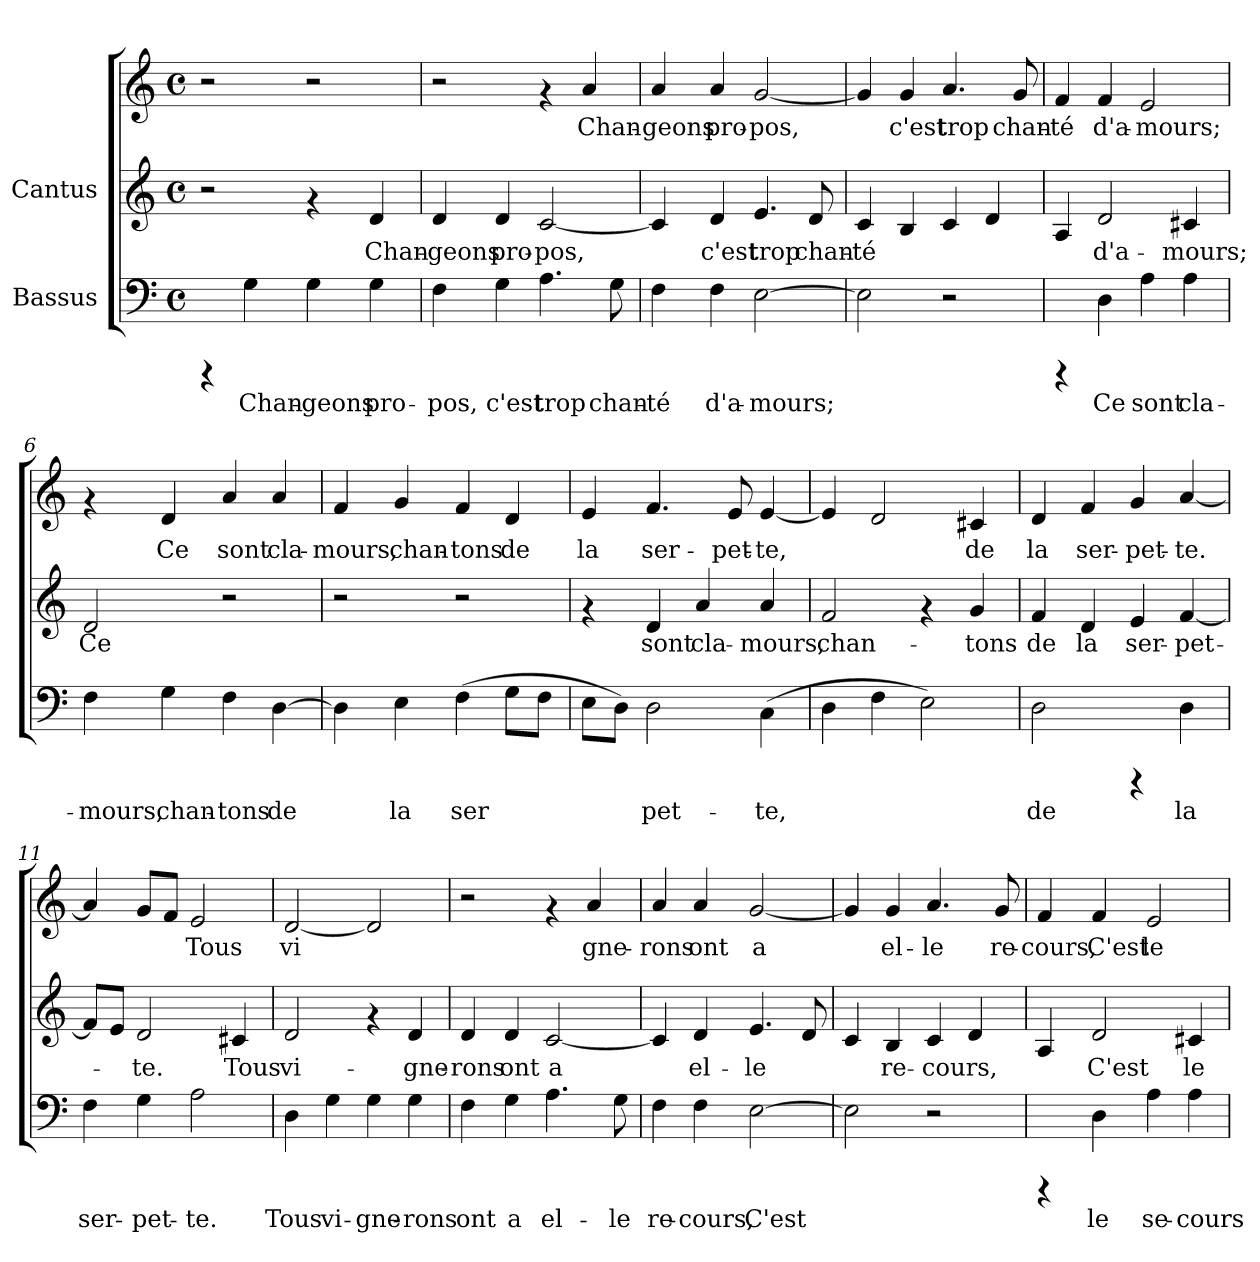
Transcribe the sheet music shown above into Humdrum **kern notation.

**kern	**text	**kern	**text	**kern	**text
*part2	*part2	*part1	*part1	*part1	*part1
*staff3	*staff3	*staff2	*staff2	*staff1	*staff1
*I"Bassus	*	*I"Cantus	*	*	*
!!LO:PB:g=z
*stria5	*	*stria5	*	*stria5	*
*clefF4	*	*clefG2	*	*clefG2	*
*M4/4	*	*M4/4	*	*M4/4	*
*met(c)	*	*met(c)	*	*met(c)	*
*MM144	*	*MM144	*	*MM144	*
=1	=1	=1	=1	=1	=1
4rCCC	.	2r	.	2r	.
!	!LO:LY:b:cj	!	!	!	!
4G\	Chan-	.	.	.	.
!	!LO:LY:b:cj	!	!	!	!
4G\	-geons	4rf	.	2r	.
!	!LO:LY:b:cj	!	!LO:LY:b:cj	!	!
4G\	pro-	4d/	Chan-	.	.
=2	=2	=2	=2	=2	=2
!	!LO:LY:b:cj	!	!LO:LY:b:cj	!	!
4F\	-pos,	4d/	-geons	2r	.
!	!LO:LY:b:cj	!	!LO:LY:b:cj	!	!
4G\	c'est	4d/	pro-	.	.
!	!LO:LY:b:cj	!	!LO:LY:b:cj	!	!
4.A\	trop	[<2c/	-pos,	4rf	.
!	!	!	!	!	!LO:LY:b:cj
.	.	.	.	4a/	-Chan-
!	!LO:LY:b:cj	!	!	!	!
8G\	chan-	.	.	.	.
=3	=3	=3	=3	=3	=3
!	!LO:LY:b:cj	!	!LO:LY:b:cj	!	!LO:LY:b:cj
4F\	-té	4c/]	.	4a/	geons
!	!LO:LY:b:cj	!	!LO:LY:b:cj	!	!LO:LY:b:cj
4F\	d'a-	4d/	c'est	4a/	pro-
!	!LO:LY:b:cj	!	!LO:LY:b:cj	!	!LO:LY:b:cj
[>2E\	-mours;	4.e/	trop	[<2g/	-pos,
!	!	!	!LO:LY:b:cj	!	!
.	.	8d/	chan-	.	.
=4	=4	=4	=4	=4	=4
!	!	!	!LO:LY:b:cj	!	!LO:LY:b:cj
2E\]	.	4c/	-té	4g/]	-
!	!	!	!LO:LY:b:cj	!	!LO:LY:b:cj
.	.	4B/	.	4g/	c'est
!	!	!	!LO:LY:b:cj	!	!LO:LY:b:cj
2r	.	4c/	.	4.a/	trop
!	!	!	!LO:LY:b:cj	!	!
.	.	4d/	.	.	.
!	!	!	!	!	!LO:LY:b:cj
.	.	.	.	8g/	chan-
!!LO:LB:g=z
=5	=5	=5	=5	=5	=5
!	!	!	!LO:LY:b:cj	!	!LO:LY:b:cj
4rCCC	.	4A/	.	4f/	té
!	!LO:LY:b:cj	!	!LO:LY:b:cj	!	!LO:LY:b:cj
4D\	Ce	2d/	d'a-	4f/	d'a-
!	!LO:LY:b:cj	!	!	!	!LO:LY:b:cj
4A\	sont	.	.	2e/	-mours;
!	!LO:LY:b:cj	!	!LO:LY:b:cj	!	!
4A\	cla-	4c#X/	-mours;	.	.
=6	=6	=6	=6	=6	=6
!	!LO:LY:b:cj	!	!LO:LY:b:cj	!	!
4F\	-mours,	2d/	-Ce	4rf	.
!	!LO:LY:b:cj	!	!	!	!LO:LY:b:cj
4G\	chan-	.	.	4d/	Ce
!	!LO:LY:b:cj	!	!	!	!LO:LY:b:cj
4F\	-tons	2r	.	4a/	sont
!	!LO:LY:b:cj	!	!	!	!LO:LY:b:cj
[>4D\	de	.	.	4a/	cla-
=7	=7	=7	=7	=7	=7
!	!LO:LY:b:cj	!	!	!	!LO:LY:b:cj
4D\]	.	2r	.	4f/	mours,
!	!LO:LY:b:cj	!	!	!	!LO:LY:b:cj
4E\	la	.	.	4g/	chan-
!	!LO:LY:b:cj	!	!	!	!LO:LY:b:cj
(>4F\	ser-	2r	.	4f/	-tons
!	!LO:LY:b:cj	!	!	!	!LO:LY:b:cj
8G\L	--	.	.	4d/	de
!	!LO:LY:b:cj	!	!	!	!
8F\J	--	.	.	.	.
=8	=8	=8	=8	=8	=8
!	!LO:LY:b:cj	!	!	!	!LO:LY:b:cj
8E\L	-	4rf	.	4e/	la
!	!LO:LY:b:cj	!	!	!	!
8D\J)	.	.	.	.	.
!	!LO:LY:b:cj	!	!LO:LY:b:cj	!	!LO:LY:b:cj
2D\	pet-	4d/	sont	4.f/	ser-
!	!	!	!LO:LY:b:cj	!	!
.	.	4a/	cla-	.	.
!	!	!	!	!	!LO:LY:b:cj
.	.	.	.	8e/	-pet-
!	!LO:LY:b:cj	!	!LO:LY:b:cj	!	!LO:LY:b:cj
(>4C\	-te,	4a/	-mours,	[<4e/	-te,
!!LO:LB:g=z
=9	=9	=9	=9	=9	=9
!	!	!	!LO:LY:b:cj	!	!LO:LY:b:cj
4D\	.	2f/	chan-	4e/]	.
!	!	!	!	!	!LO:LY:b:cj
4F\	.	.	.	2d/	.
2E\)	.	4rf	.	.	.
!	!	!	!LO:LY:b:cj	!	!LO:LY:b:cj
.	.	4g/	-tons	4c#X/	de
=10	=10	=10	=10	=10	=10
!	!LO:LY:b:cj	!	!LO:LY:b:cj	!	!LO:LY:b:cj
2D\	de	4f/	de	4d/	la
!	!	!	!LO:LY:b:cj	!	!LO:LY:b:cj
.	.	4d/	la	4f/	ser-
!	!	!	!LO:LY:b:cj	!	!LO:LY:b:cj
4rCCC	.	4e/	ser-	4g/	-pet-
!	!LO:LY:b:cj	!	!LO:LY:b:cj	!	!LO:LY:b:cj
4D\	la	[<4f/	-pet-	[<4a/	-te.
=11	=11	=11	=11	=11	=11
!	!LO:LY:b:cj	!	!LO:LY:b:cj	!	!LO:LY:b:cj
4F\	ser-	8f/L]	.	4a/]	-
!	!	!	!LO:LY:b:cj	!	!
.	.	8e/J	.	.	.
!	!LO:LY:b:cj	!	!LO:LY:b:cj	!	!LO:LY:b:cj
4G\	-pet-	2d/	te.	8g/L	.
!	!	!	!	!	!LO:LY:b:cj
.	.	.	.	8f/J	.
!	!LO:LY:b:cj	!	!	!	!LO:LY:b:cj
2A\	-te.	.	.	2e/	Tous
!	!	!	!LO:LY:b:cj	!	!
.	.	4c#X/	Tous	.	.
=12	=12	=12	=12	=12	=12
!	!LO:LY:b:cj	!	!LO:LY:b:cj	!	!LO:LY:b:cj
4D\	Tous	2d/	-vi-	[<2d/	vi-
!	!LO:LY:b:cj	!	!	!	!
4G\	vi-	.	.	.	.
!	!LO:LY:b:cj	!	!	!	!LO:LY:b:cj
4G\	-gne-	4rf	.	2d/]	--
!	!LO:LY:b:cj	!	!LO:LY:b:cj	!	!
4G\	-rons	4d/	-gne-	.	.
=13	=13	=13	=13	=13	=13
!	!LO:LY:b:cj	!	!LO:LY:b:cj	!	!
4F\	ont	4d/	-rons	2r	.
!	!LO:LY:b:cj	!	!LO:LY:b:cj	!	!
4G\	a	4d/	ont	.	.
!	!LO:LY:b:cj	!	!LO:LY:b:cj	!	!
4.A\	el-	[<2c/	a	4rf	.
!	!	!	!	!	!LO:LY:b:cj
.	.	.	.	4a/	-gne-
!	!LO:LY:b:cj	!	!	!	!
8G\	-le	.	.	.	.
!!LO:LB:g=z
=14	=14	=14	=14	=14	=14
!	!LO:LY:b:cj	!	!LO:LY:b:cj	!	!LO:LY:b:cj
4F\	re-	4c/]	.	4a/	rons
!	!LO:LY:b:cj	!	!LO:LY:b:cj	!	!LO:LY:b:cj
4F\	-cours,	4d/	el-	4a/	ont
!	!LO:LY:b:cj	!	!LO:LY:b:cj	!	!LO:LY:b:cj
[>2E\	C'est	4.e/	-le	[<2g/	a
!	!	!	!LO:LY:b:cj	!	!
.	.	8d/	.	.	.
=15	=15	=15	=15	=15	=15
!	!	!	!LO:LY:b:cj	!	!LO:LY:b:cj
2E\]	.	4c/	-	4g/]	.
!	!	!	!LO:LY:b:cj	!	!LO:LY:b:cj
.	.	4B/	re-	4g/	el-
!	!	!	!LO:LY:b:cj	!	!LO:LY:b:cj
2r	.	4c/	-cours,	4.a/	-le
!	!	!	!LO:LY:b:cj	!	!
.	.	4d/	.	.	.
!	!	!	!	!	!LO:LY:b:cj
.	.	.	.	8g/	re-
=16	=16	=16	=16	=16	=16
!	!	!	!LO:LY:b:cj	!	!LO:LY:b:cj
4rCCC	.	4A/	.	4f/	cours,
!	!LO:LY:b:cj	!	!LO:LY:b:cj	!	!LO:LY:b:cj
4D\	le	2d/	C'est	4f/	C'est
!	!LO:LY:b:cj	!	!	!	!LO:LY:b:cj
4A\	se-	.	.	2e/	le
!	!LO:LY:b:cj	!	!LO:LY:b:cj	!	!
4A\	-cours	4c#X/	le	.	.
=	=	=	=	=	=
*-	*-	*-	*-	*-	*-
